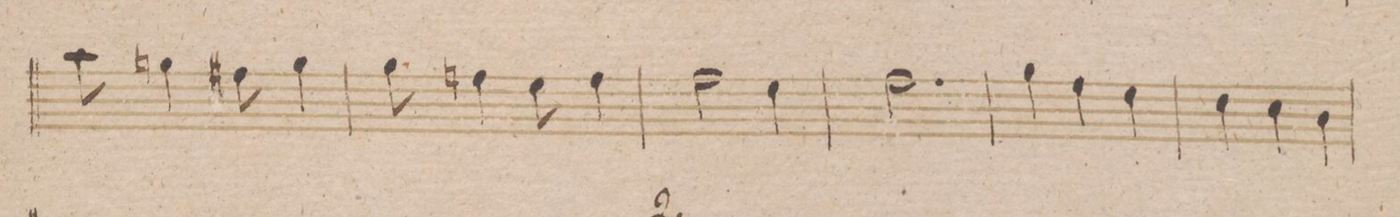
**kern	**dynam
*I"Oboe 1mo	*
*clefG2	*
*k[b-]	*
*met(c|)	*
*M3/4	*
8aa\	.
4gg\	.
8ff#X\	.
4gg\	.
=140	=140
8gg\	.
4ffn\	.
8ee\	.
4ff\	.
=141	=141
2ff\	.
4ee\	.
=142	=142
2.ff\	.
=143	=143
4gg\	.
4ff\	.
4ee\	.
=144	=144
4dd\	.
4cc\	.
4b-\	.
=145	=145
*-	*-
